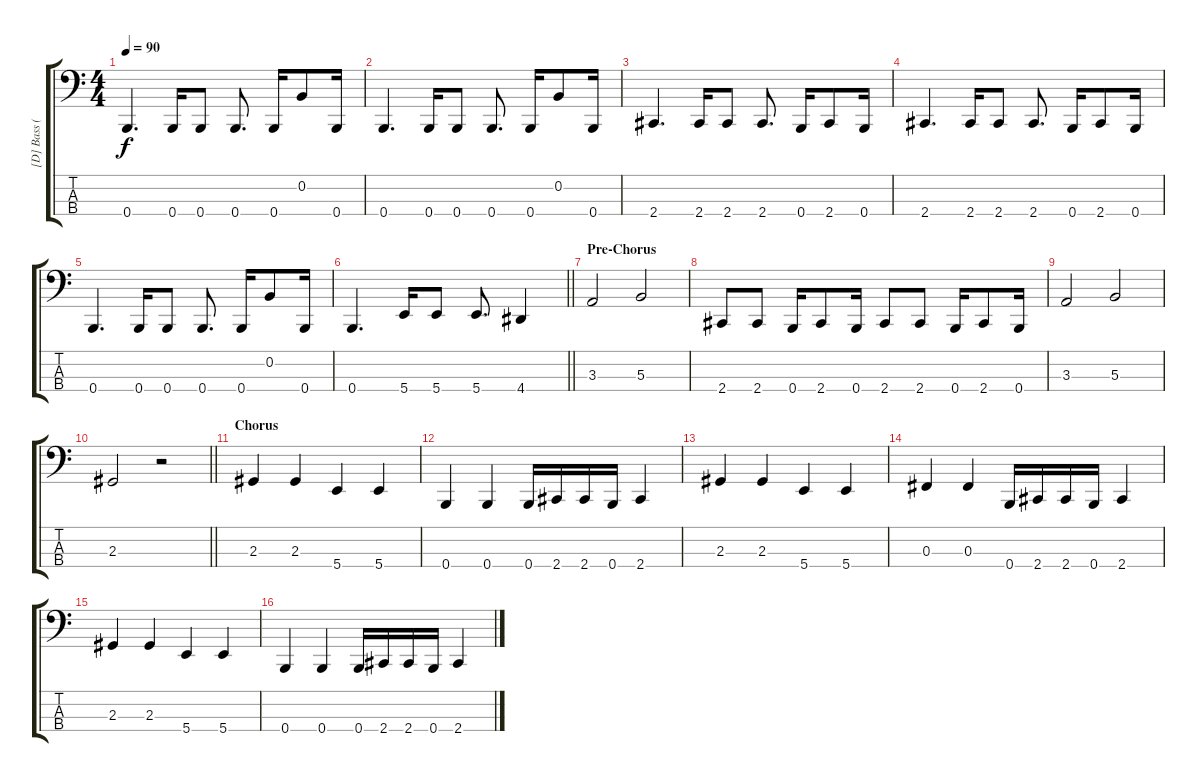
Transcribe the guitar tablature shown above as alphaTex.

\track ("[D] Bass (Denver) " "[D] Bass (") {instrument electricbassfinger}
\staff {score tabs}
\tuning (E2 B1 Gb1 B0) {hide}
\ts (4 4)
\tempo 90
\clef f4
\ks c
0.4.4{d dy f} 0.4.16 0.4.8 0.4.8{d} 0.4.16 0.2.8 0.4.16 |
0.4.4{d} 0.4.16 0.4.8 0.4.8{d} 0.4.16 0.2.8 0.4.16 |
2.4.4{d} 2.4.16 2.4.8 2.4.8{d} 0.4.16 2.4.8 0.4.16 |
2.4.4{d} 2.4.16 2.4.8 2.4.8{d} 0.4.16 2.4.8 0.4.16 |
0.4.4{d} 0.4.16 0.4.8 0.4.8{d} 0.4.16 0.2.8 0.4.16 |
\barLineRight lightlight
0.4.4{d} 5.4.16 5.4.8 5.4.8{d} 4.4.4 |
\section ("" "Pre-Chorus")
3.3.2 5.3.2 |
2.4.8 2.4.8 0.4.16 2.4.8 0.4.16 2.4.8 2.4.8 0.4.16 2.4.8 0.4.16 |
3.3.2 5.3.2 |
\barLineRight lightlight
2.3.2 r.2 |
\section ("" "Chorus")
2.3.4 2.3.4 5.4.4 5.4.4 |
0.4.4 0.4.4 0.4.16 2.4.16 2.4.16 0.4.16 2.4.4 |
2.3.4 2.3.4 5.4.4 5.4.4 |
0.3.4 0.3.4 0.4.16 2.4.16 2.4.16 0.4.16 2.4.4 |
2.3.4 2.3.4 5.4.4 5.4.4 |
0.4.4 0.4.4 0.4.16 2.4.16 2.4.16 0.4.16 2.4.4
